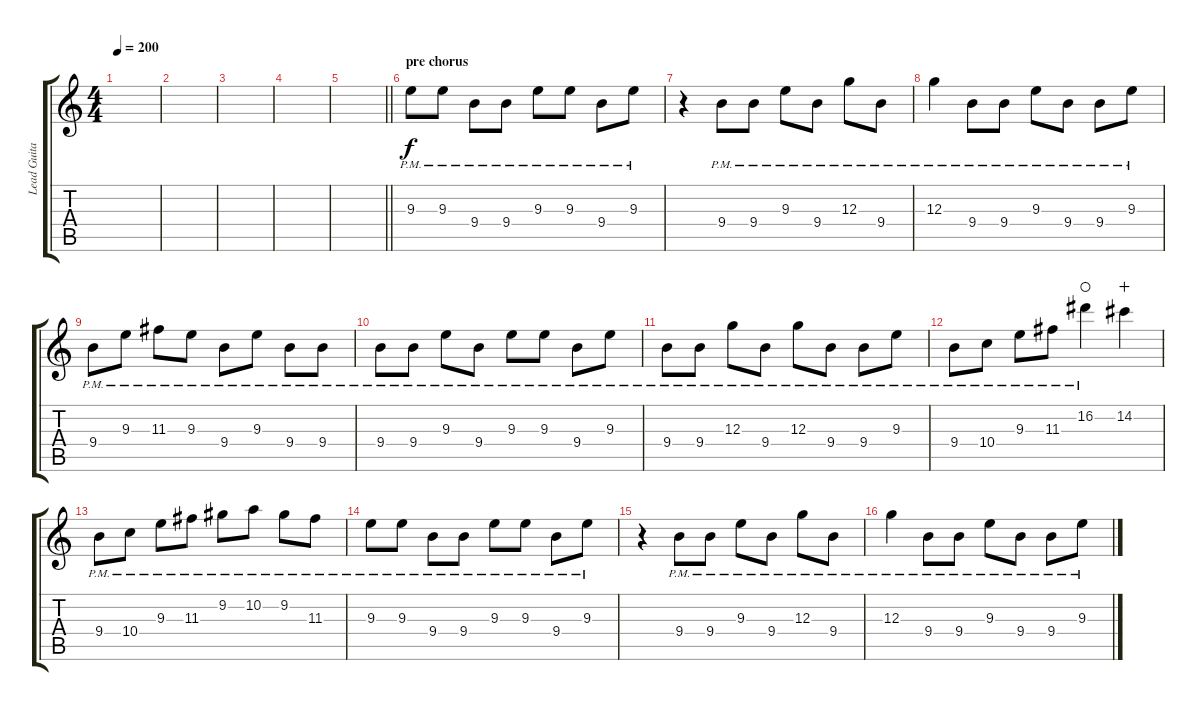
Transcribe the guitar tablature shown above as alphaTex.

\track ("Lead Guitar, Sam" "Lead Guita") {instrument overdrivenguitar}
\staff {score tabs}
\tuning (E4 B3 G3 D3 A2 E2) {hide}
\ts (4 4)
\tempo 200
\clef g2
\ks c
|
|
|
|
\barLineRight lightlight
|
\section ("" "pre chorus")
9.3{pm}.8{dy f} 9.3{pm}.8 9.4{pm}.8 9.4{pm}.8 9.3{pm}.8 9.3{pm}.8 9.4{pm}.8 9.3{pm}.8 |
r.4 9.4{pm}.8 9.4{pm}.8 9.3{pm}.8 9.4{pm}.8 12.3{pm}.8 9.4{pm}.8 |
12.3{pm}.4 9.4{pm}.8 9.4{pm}.8 9.3{pm}.8 9.4{pm}.8 9.4{pm}.8 9.3{pm}.8 |
9.4{pm}.8 9.3{pm}.8 11.3{pm}.8 9.3{pm}.8 9.4{pm}.8 9.3{pm}.8 9.4{pm}.8 9.4{pm}.8 |
9.4{pm}.8 9.4{pm}.8 9.3{pm}.8 9.4{pm}.8 9.3{pm}.8 9.3{pm}.8 9.4{pm}.8 9.3{pm}.8 |
9.4{pm}.8 9.4{pm}.8 12.3{pm}.8 9.4{pm}.8 12.3{pm}.8 9.4{pm}.8 9.4{pm}.8 9.3{pm}.8 |
9.4{pm}.8 10.4{pm}.8 9.3{pm}.8 11.3{pm}.8 16.2{pm}.4{waho} 14.2.4{wahc} |
9.4{pm}.8 10.4{pm}.8 9.3{pm}.8 11.3{pm}.8 9.2{pm}.8 10.2{pm}.8 9.2{pm}.8 11.3{pm}.8 |
9.3{pm}.8 9.3{pm}.8 9.4{pm}.8 9.4{pm}.8 9.3{pm}.8 9.3{pm}.8 9.4{pm}.8 9.3{pm}.8 |
r.4 9.4{pm}.8 9.4{pm}.8 9.3{pm}.8 9.4{pm}.8 12.3{pm}.8 9.4{pm}.8 |
12.3{pm}.4 9.4{pm}.8 9.4{pm}.8 9.3{pm}.8 9.4{pm}.8 9.4{pm}.8 9.3{pm}.8
